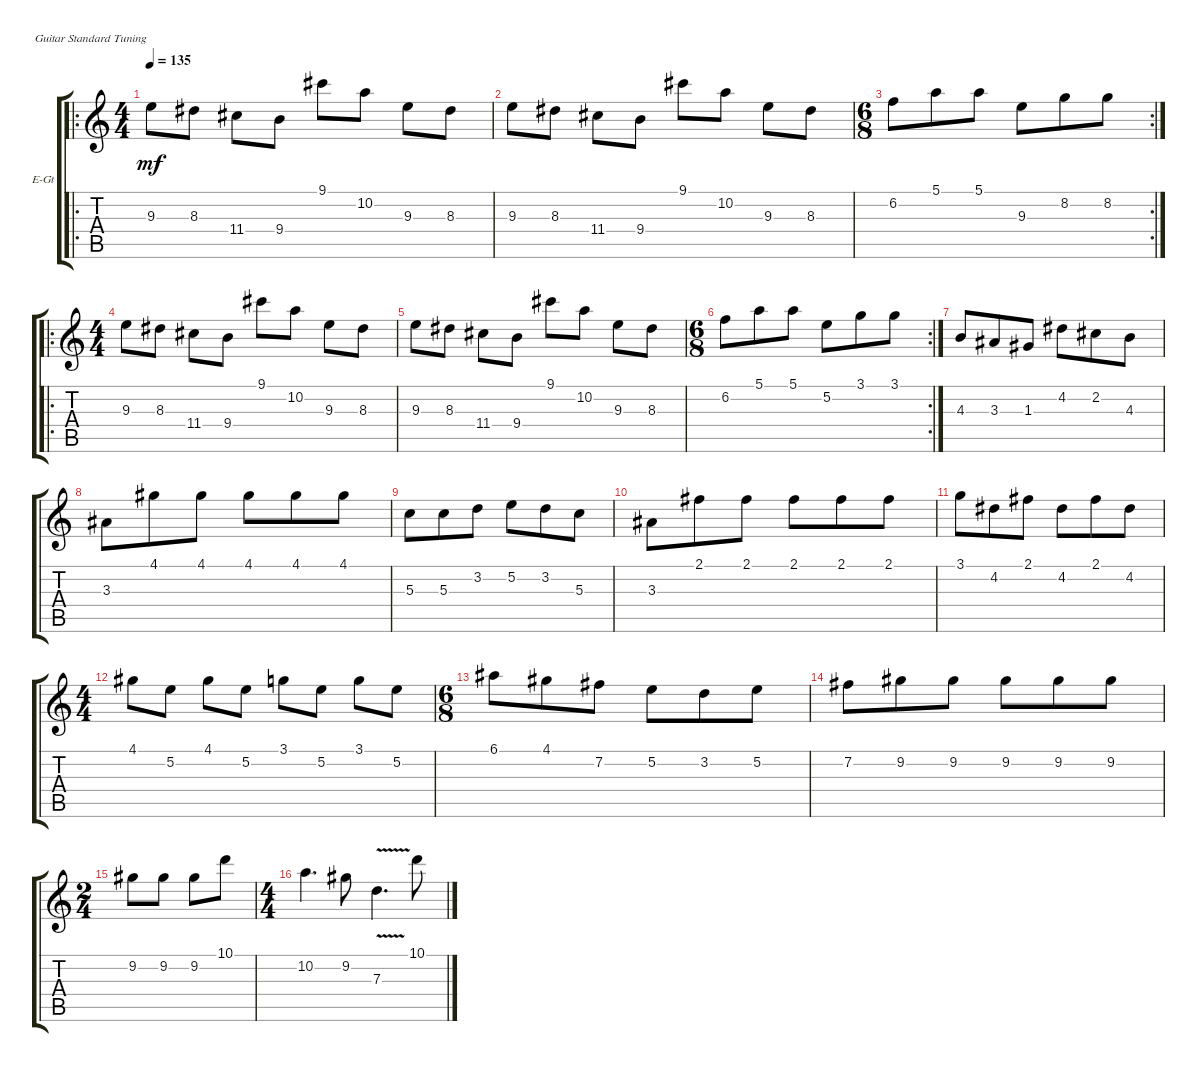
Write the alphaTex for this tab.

\defaultSystemsLayout 4
\bracketExtendMode groupsimilarinstruments
\firstSystemTrackNameOrientation horizontal
\otherSystemsTrackNameOrientation horizontal
\track ("Guitar - Tim Smith" "E-Gt") {instrument overdrivenguitar}
\staff {score tabs}
\tuning (E4 B3 G3 D3 A2 E2)
\ro
\ts (4 4)
\tempo 135
\clef g2
\ks c
9.3.8{dy mf} 8.3.8 11.4.8 9.4.8 9.1.8 10.2.8 9.3.8 8.3.8 |
9.3.8 8.3.8 11.4.8 9.4.8 9.1.8 10.2.8 9.3.8 8.3.8 |
\rc 2
\ts (6 8)
6.2.8 5.1.8 5.1.8 9.3.8 8.2.8 8.2.8 |
\ro
\ts (4 4)
9.3.8 8.3.8 11.4.8 9.4.8 9.1.8 10.2.8 9.3.8 8.3.8 |
9.3.8 8.3.8 11.4.8 9.4.8 9.1.8 10.2.8 9.3.8 8.3.8 |
\rc 2
\ts (6 8)
6.2.8 5.1.8 5.1.8 5.2.8 3.1.8 3.1.8 |
4.3.8 3.3.8 1.3.8 4.2.8 2.2.8 4.3.8 |
3.3.8 4.1.8 4.1.8 4.1.8 4.1.8 4.1.8 |
5.3.8 5.3.8 3.2.8 5.2.8 3.2.8 5.3.8 |
3.3.8 2.1.8 2.1.8 2.1.8 2.1.8 2.1.8 |
3.1.8 4.2.8 2.1.8 4.2.8 2.1.8 4.2.8 |
\ts (4 4)
4.1.8 5.2.8 4.1.8 5.2.8 3.1.8 5.2.8 3.1.8 5.2.8 |
\ts (6 8)
6.1.8 4.1.8 7.2.8 5.2.8 3.2.8 5.2.8 |
7.2.8 9.2.8 9.2.8 9.2.8 9.2.8 9.2.8 |
\ts (2 4)
9.2.8 9.2.8 9.2.8 10.1.8 |
\ts (4 4)
10.2.4{d} 9.2.8 7.3{v}.4{d} 10.1.8
